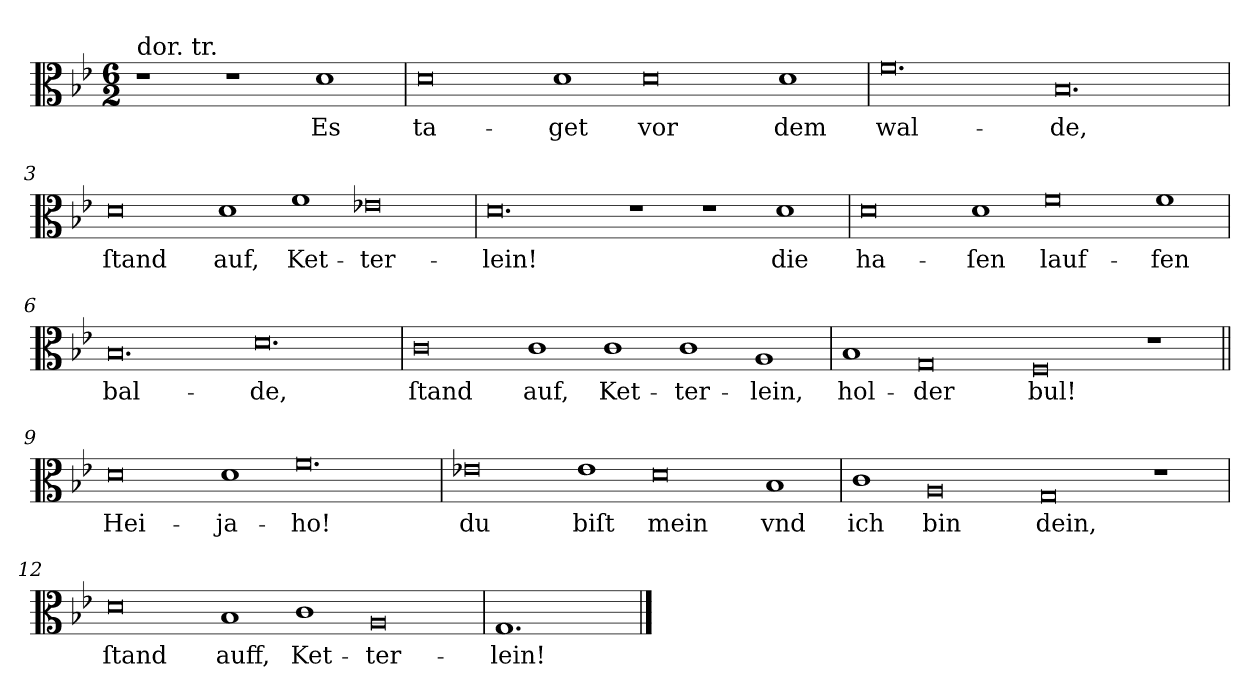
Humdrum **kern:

**kern	**text
*part1	*part1
*staff1	*staff1
*clefC3	*
*k[b-e-]	*
*M6/2	*
=	=
!LO:TX:a:t=dor. tr.	!
!LO:N:vis=1	!
2r	.
!LO:N:vis=1	!
2r	.
!LO:N:vis=1	!
2d	Es
=1	=1
!LO:N:vis=0	!
1d	ta-
!LO:N:vis=1	!
2d	-get
!LO:N:vis=0	!
1d	vor
!LO:N:vis=1	!
2d	dem
=2	=2
!LO:N:vis=0.	!
1.f	wal-
!LO:N:vis=0.	!
1.B-	-de,
=3	=3
!LO:N:vis=0	!
1d	ſtand
!LO:N:vis=1	!
2d	auf,
!LO:N:vis=1	!
2f	Ket-
!LO:N:vis=0	!
1e-X	-ter-
=4	=4
!LO:N:vis=0.	!
1.d	-lein!
!LO:N:vis=1	!
2r	.
!LO:N:vis=1	!
2r	.
!LO:N:vis=1	!
2d	die
=5	=5
!LO:N:vis=0	!
1d	ha-
!LO:N:vis=1	!
2d	-ſen
!LO:N:vis=0	!
1f	lauf-
!LO:N:vis=1	!
2f	-fen
=6	=6
!LO:N:vis=0.	!
1.B-	bal-
!LO:N:vis=0.	!
1.d	-de,
=7	=7
!LO:N:vis=0	!
1c	ſtand
!LO:N:vis=1	!
2c	auf,
!LO:N:vis=1	!
2c	Ket-
!LO:N:vis=1	!
2c	-ter-
!LO:N:vis=1	!
2A	-lein,
=8	=8
!LO:N:vis=1	!
2B-	hol-
!LO:N:vis=0	!
1G	-der
!LO:N:vis=0	!
1F	bul!
!LO:N:vis=1	!
2r	.
=9||	=9||
!LO:N:vis=0	!
1d	Hei-
!LO:N:vis=1	!
2d	-ja-
!LO:N:vis=0.	!
1.f	-ho!
=10	=10
!LO:N:vis=0	!
1e-X	du
!LO:N:vis=1	!
2e-	biſt
!LO:N:vis=0	!
1d	mein
!LO:N:vis=1	!
2B-	vnd
=11	=11
!LO:N:vis=1	!
2c	ich
!LO:N:vis=0	!
1A	bin
!LO:N:vis=0	!
1G	dein,
!LO:N:vis=1	!
2r	.
=12	=12
!LO:N:vis=0	!
1d	ſtand
!LO:N:vis=1	!
2B-	auff,
!LO:N:vis=1	!
2c	Ket-
!LO:N:vis=0	!
1A	-ter-
=13	=13
1.G/	-lein!
==	==
*-	*-
